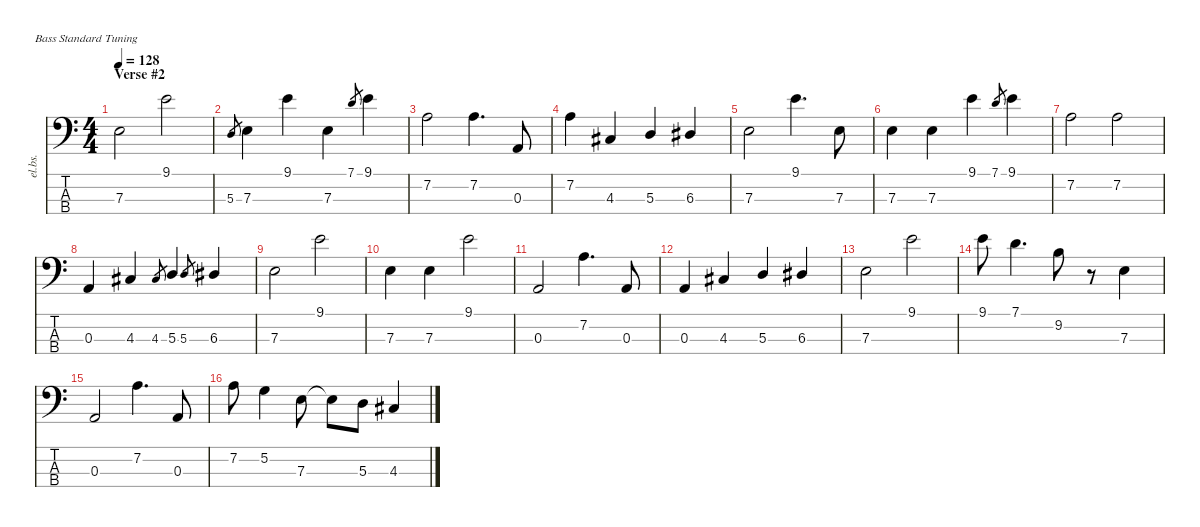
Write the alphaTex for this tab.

\defaultSystemsLayout 4
\hideDynamics
\bracketExtendMode nobrackets
\otherSystemsTrackNameOrientation horizontal
\track ("Bass" "el.bs.") {instrument electricbasspick}
\staff {score tabs}
\tuning (G2 D2 A1 E1)
\ts (4 4)
\section ("" "Verse #2")
\tempo 128
\clef f4
\ks c
7.3.2{dy f beam Down} 9.1.2{beam Down} |
5.3.8{gr dy mf beam Up} 7.3.4{dy f beam Down} 9.1.4{beam Down} 7.3.4{beam Down} 7.1.8{gr dy mf beam Up} 9.1.4{dy f beam Down} |
7.2.2{beam Down} 7.2.4{d beam Down} 0.3.8{beam Up} |
7.2.4{beam Down} 4.3{acc #}.4{beam Up} 5.3.4{beam Up} 6.3{acc #}.4{beam Up} |
7.3.2{beam Down} 9.1.4{d beam Down} 7.3.8{beam Down} |
7.3.4{beam Down} 7.3.4{beam Down} 9.1.4{beam Down} 7.1.8{gr dy mf beam Up} 9.1.4{dy f beam Down} |
7.2.2{beam Down} 7.2.2{beam Down} |
0.3.4{beam Up} 4.3{acc #}.4{beam Up} 4.3{acc #}.8{gr dy mf beam Up} 5.3.4{dy f beam Up} 5.3.8{gr dy mf beam Up} 6.3{acc #}.4{dy f beam Up} |
7.3.2{beam Down} 9.1.2{beam Down} |
7.3.4{beam Down} 7.3.4{beam Down} 9.1.2{beam Down} |
0.3.2{beam Up} 7.2.4{d beam Down} 0.3.8{beam Up} |
0.3.4{beam Up} 4.3{acc #}.4{beam Up} 5.3.4{beam Up} 6.3{acc #}.4{beam Up} |
7.3.2{beam Down} 9.1.2{beam Down} |
9.1.8{beam Down} 7.1.4{d beam Down} 9.2.8{beam Down} r.8{beam Down} 7.3.4{beam Down} |
0.3.2{beam Up} 7.2.4{d beam Down} 0.3.8{beam Up} |
7.2.8{beam Down} 5.2.4{beam Down} 7.3.8{beam Down} 7.3{t}.8{beam Down} 5.3.8{beam Down} 4.3{acc #}.4{beam Up}
